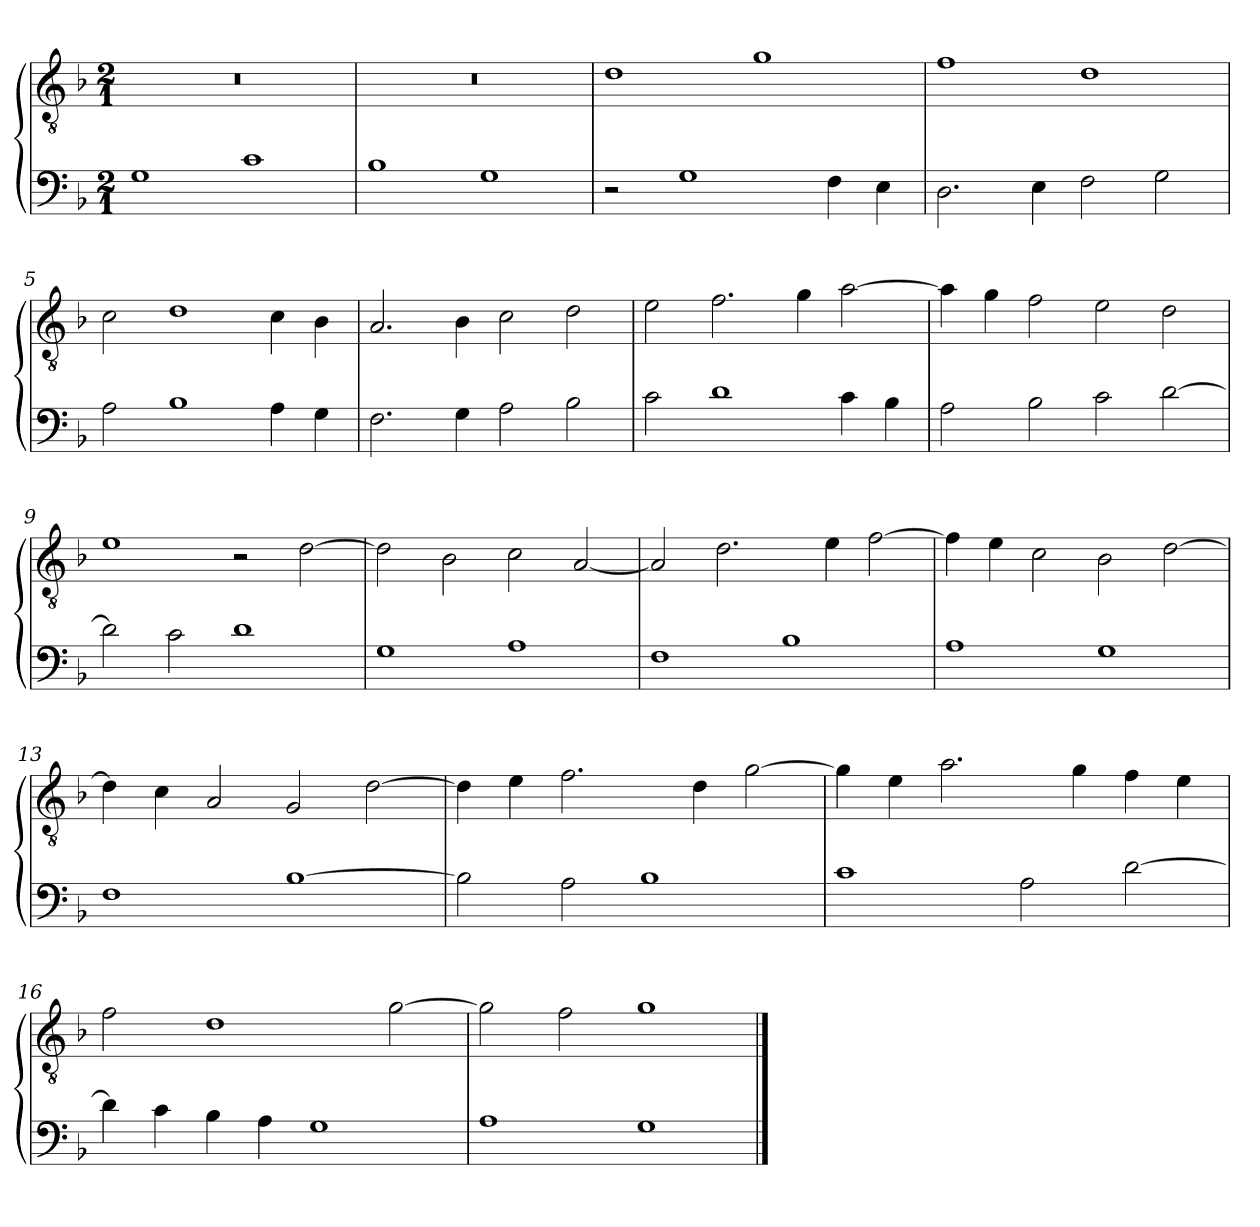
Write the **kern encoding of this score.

**kern	**kern
*part2	*part1
*staff2	*staff1
*clefF4	*clefGv2
*k[b-]	*k[b-]
*M2/1	*M2/1
=1	=1
1G	0r
1c	.
=2	=2
1B-	0r
1G	.
=3	=3
2r	1d
1G	.
.	1g
4F	.
4E	.
=4	=4
2.D	1f
4E	.
2F	1d
2G	.
=5	=5
2A	2c
1B-	1d
4A	4c
4G	4B-
=6	=6
2.F	2.A
4G	4B-
2A	2c
2B-	2d
=7	=7
2c	2e
1d	2.f
.	4g
4c	[2a
4B-	.
=8	=8
2A	4a]
.	4g
2B-	2f
2c	2e
[2d	2d
=9	=9
2d]	1e
2c	.
1d	2r
.	[2d
=10	=10
1G	2d]
.	2B-
1A	2c
.	[2A
=11	=11
1F	2A]
.	2.d
1B-	.
.	4e
.	[2f
=12	=12
1A	4f]
.	4e
.	2c
1G	2B-
.	[2d
=13	=13
1F	4d]
.	4c
.	2A
[1B-	2G
.	[2d
=14	=14
2B-]	4d]
.	4e
2A	2.f
1B-	.
.	4d
.	[2g
=15	=15
1c	4g]
.	4e
.	2.a
2A	.
.	4g
[2d	4f
.	4e
=16	=16
4d]	2f
4c	.
4B-	1d
4A	.
1G	.
.	[2g
=17	=17
1A	2g]
.	2f
1G	1g
==	==
*-	*-
